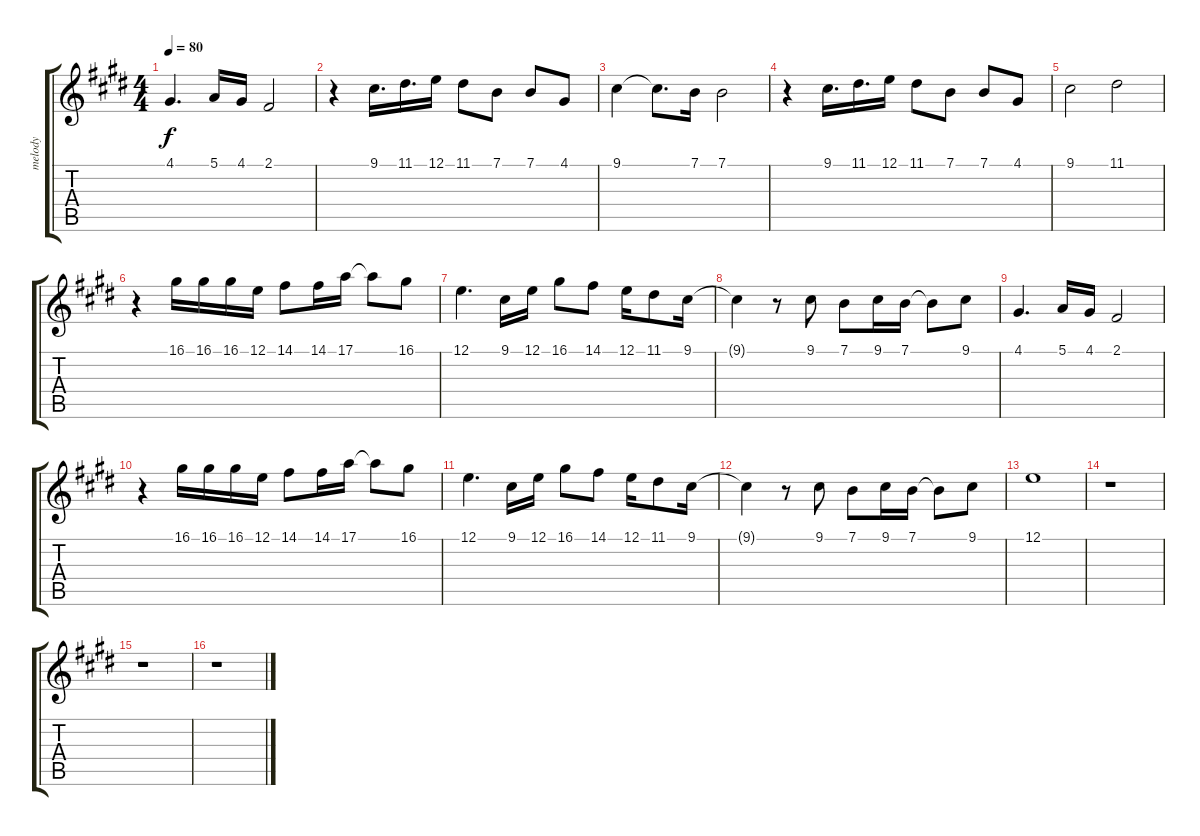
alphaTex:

\track ("melody" "melody") {instrument flute}
\staff {score tabs}
\tuning (E4 B3 G3 D3 A2 E2) {hide}
\ts (4 4)
\tempo 80
\clef g2
\ks e
4.1{t}.4{d dy f} 5.1.16 4.1.16 2.1.2 |
r.4 9.1.16{d} 11.1.16{d} 12.1.16 11.1.8 7.1.8 7.1.8 4.1.8 |
9.1.4 9.1{t}.8{d} 7.1.16 7.1.2 |
r.4 9.1.16{d} 11.1.16{d} 12.1.16 11.1.8 7.1.8 7.1.8 4.1.8 |
9.1.2 11.1.2 |
r.4 16.1.16 16.1.16 16.1.16 12.1.16 14.1.8 14.1.16 17.1.16 17.1{t}.8 16.1.8 |
12.1.4{d} 9.1.16 12.1.16 16.1.8 14.1.8 12.1.16 11.1.8 9.1.16 |
9.1{t}.4 r.8 9.1.8 7.1.8 9.1.16 7.1.16 7.1{t}.8 9.1.8 |
4.1.4{d} 5.1.16 4.1.16 2.1.2 |
r.4 16.1.16 16.1.16 16.1.16 12.1.16 14.1.8 14.1.16 17.1.16 17.1{t}.8 16.1.8 |
12.1.4{d} 9.1.16 12.1.16 16.1.8 14.1.8 12.1.16 11.1.8 9.1.16 |
9.1{t}.4 r.8 9.1.8 7.1.8 9.1.16 7.1.16 7.1{t}.8 9.1.8 |
12.1.1 |
r.1 |
r.1 |
r.1
